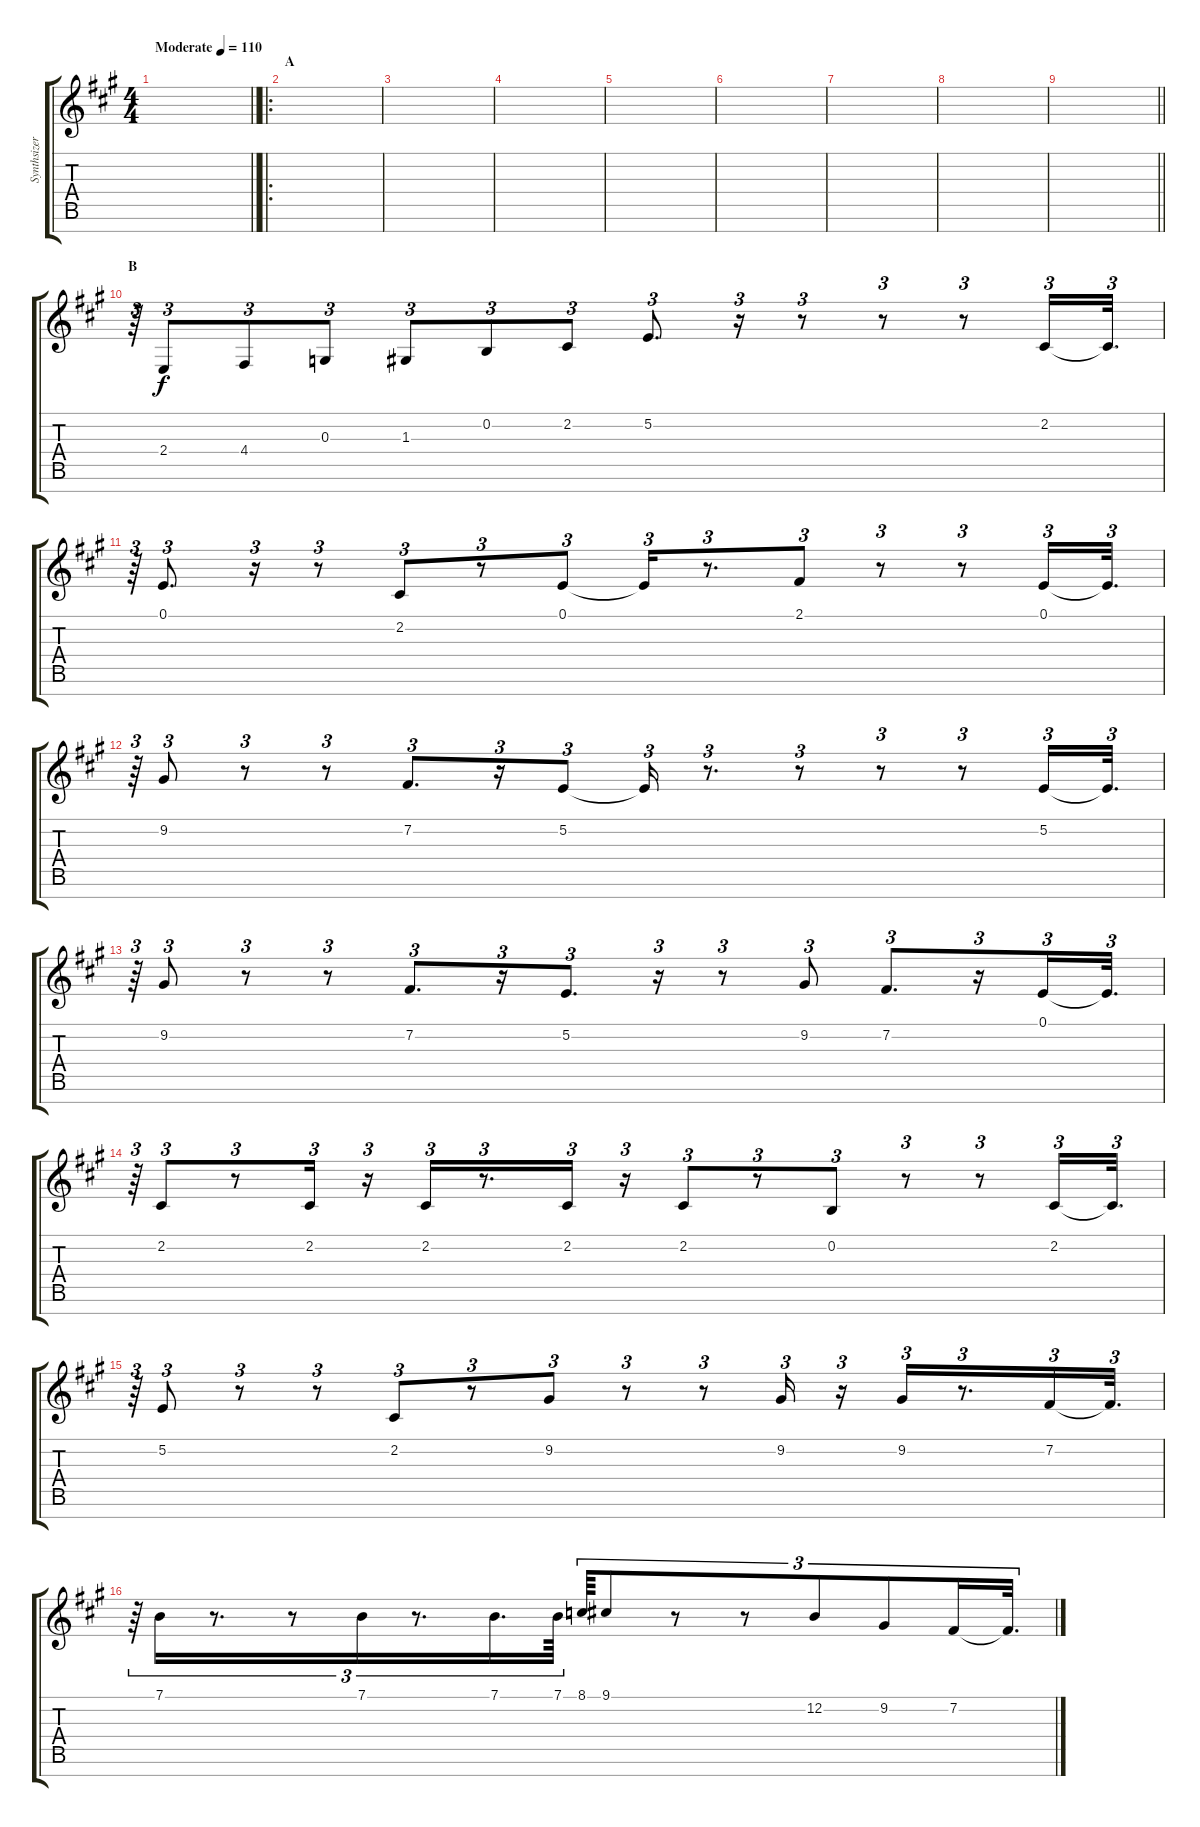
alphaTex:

\track ("Synthsizer" "Synthsizer") {instrument trumpet}
\staff {score tabs}
\tuning (E4 B3 G3 D3 A2 E2 B1) {hide}
\ts (4 4)
\tempo (110 "Moderate")
\clef g2
\barLineRight lightlight
\ks a
|
\ro
\section ("" "A")
|
|
|
|
|
|
|
\barLineRight lightlight
|
\section ("" "B")
r.64{tu (3 2) volume 16 instrument trumpet} 2.4.8{tu (3 2)} 4.4.8{tu (3 2)} 0.3.8{tu (3 2)} 1.3.8{tu (3 2)} 0.2.8{tu (3 2)} 2.2.8{tu (3 2)} 5.2.8{d tu (3 2)} r.16{tu (3 2)} r.8{tu (3 2)} r.8{tu (3 2)} r.8{tu (3 2)} 2.2.16{tu (3 2) balance 6} 2.2{t}.32{d tu (3 2)} |
r.64{tu (3 2)} 0.1.8{d tu (3 2) balance 11} r.16{tu (3 2)} r.8{tu (3 2)} 2.2.8{tu (3 2) balance 5} r.8{tu (3 2)} 0.1.8{tu (3 2) balance 11} 0.1{t}.16{tu (3 2)} r.8{d tu (3 2)} 2.1.8{tu (3 2) balance 5} r.8{tu (3 2)} r.8{tu (3 2)} 0.1.16{tu (3 2) balance 11} 0.1{t}.32{d tu (3 2)} |
r.64{tu (3 2)} 9.2.8{tu (3 2) balance 5} r.8{tu (3 2)} r.8{tu (3 2)} 7.2.8{d tu (3 2) balance 11} r.16{tu (3 2)} 5.2.8{tu (3 2) balance 5} 5.2{t}.16{tu (3 2)} r.8{d tu (3 2)} r.8{tu (3 2)} r.8{tu (3 2)} r.8{tu (3 2)} 5.2.16{tu (3 2) balance 11} 5.2{t}.32{d tu (3 2)} |
r.64{tu (3 2)} 9.2.8{tu (3 2) balance 5} r.8{tu (3 2)} r.8{tu (3 2)} 7.2.8{d tu (3 2) balance 11} r.16{tu (3 2)} 5.2.8{d tu (3 2) balance 8} r.16{tu (3 2)} r.8{tu (3 2)} 9.2.8{tu (3 2) balance 11} 7.2.8{d tu (3 2) balance 6} r.16{tu (3 2)} 0.1.16{tu (3 2)} 0.1{t}.32{d tu (3 2)} |
r.64{tu (3 2)} 2.2.8{tu (3 2) balance 11} r.8{tu (3 2)} 2.2.16{tu (3 2)} r.16{tu (3 2)} 2.2.16{tu (3 2)} r.8{d tu (3 2)} 2.2.16{tu (3 2)} r.16{tu (3 2)} 2.2.8{tu (3 2) balance 5} r.8{tu (3 2)} 0.2.8{tu (3 2) balance 11} r.8{tu (3 2)} r.8{tu (3 2)} 2.2.16{tu (3 2) balance 5} 2.2{t}.32{d tu (3 2)} |
r.64{tu (3 2)} 5.2.8{tu (3 2) balance 11} r.8{tu (3 2)} r.8{tu (3 2)} 2.2.8{tu (3 2) balance 5} r.8{tu (3 2)} 9.2.8{tu (3 2) balance 11} r.8{tu (3 2)} r.8{tu (3 2)} 9.2.16{tu (3 2) balance 5} r.16{tu (3 2)} 9.2.16{tu (3 2)} r.8{d tu (3 2)} 7.2.16{tu (3 2) balance 11} 7.2{t}.32{d tu (3 2)} |
r.64{tu (3 2)} 7.1.16{tu (3 2)} r.8{d tu (3 2)} r.8{tu (3 2)} 7.1.16{tu (3 2)} r.8{d tu (3 2)} 7.1.16{d tu (3 2)} 7.1.64{tu (3 2)} 8.1.64{tu (3 2) balance 5} 9.1.8{tu (3 2) balance 11} r.8{tu (3 2)} r.8{tu (3 2)} 12.2.8{tu (3 2)} 9.2.8{tu (3 2)} 7.2.16{tu (3 2)} 7.2{t}.32{d tu (3 2)}
